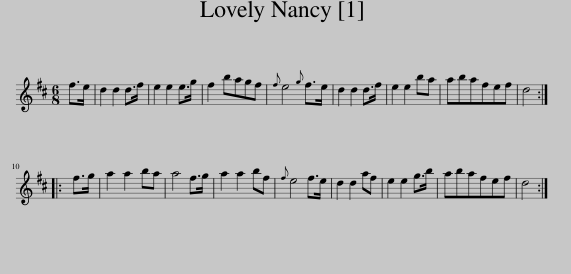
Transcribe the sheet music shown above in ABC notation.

X:1
L:1/8
M:6/8
I:linebreak $
K:D
V:1 treble
V:1
 f>e | d2 d2 d>f | e2 e2 e>g | f2 bagf |{f} e4{g} f>e | %5
 d2 d2 d>f | e2 e2 ba | abafef | d4 ::$ f>g | %10
 a2 a2 ba | a4 f>g | a2 a2 bf |{f} e4 f>e | d2 d2 af | %15
 e2 e2 g>b | abafef | d4 :| %18
